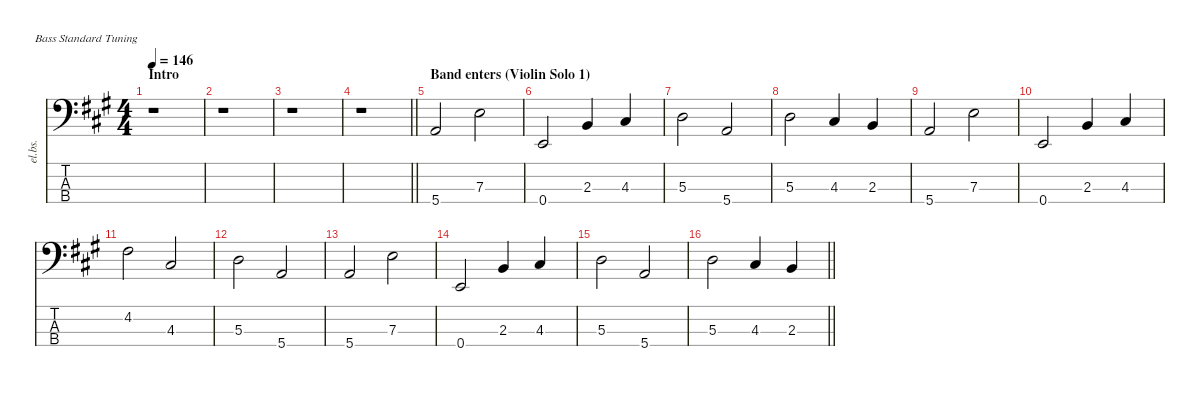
\defaultSystemsLayout 4
\hideDynamics
\bracketExtendMode nobrackets
\otherSystemsTrackNameOrientation horizontal
\track ("Bass" "el.bs.") {defaultSystemsLayout 8 instrument electricbassfinger}
\staff {score tabs}
\tuning (G2 D2 A1 E1)
\ts (4 4)
\beaming (8 2 2 2 2)
\section ("" "Intro")
\tempo 146
\clef f4
\ks a
r.1{dy f instrument electricbassfinger beam Down} |
r.1{beam Down} |
r.1{beam Down} |
\barLineRight lightlight
r.1{beam Down} |
\section ("" "Band enters (Violin Solo 1)")
5.4{acc forcenatural}.2{beam Up} 7.3{acc forcenatural}.2{beam Down} |
0.4{acc forcenatural}.2{beam Up} 2.3{acc forcenatural}.4{beam Up} 4.3{acc #}.4{beam Up} |
5.3{acc forcenatural}.2{beam Down} 5.4{acc forcenatural}.2{beam Up} |
5.3{acc forcenatural}.2{beam Down} 4.3{acc #}.4{beam Up} 2.3{acc forcenatural}.4{beam Up} |
5.4{acc forcenatural}.2{beam Up} 7.3{acc forcenatural}.2{beam Down} |
0.4{acc forcenatural}.2{beam Up} 2.3{acc forcenatural}.4{beam Up} 4.3{acc #}.4{beam Up} |
4.2{acc #}.2{beam Down} 4.3{acc #}.2{beam Up} |
5.3{acc forcenatural}.2{beam Down} 5.4{acc forcenatural}.2{beam Up} |
5.4{acc forcenatural}.2{beam Up} 7.3{acc forcenatural}.2{beam Down} |
0.4{acc forcenatural}.2{beam Up} 2.3{acc forcenatural}.4{beam Up} 4.3{acc #}.4{beam Up} |
5.3{acc forcenatural}.2{beam Down} 5.4{acc forcenatural}.2{beam Up} |
\barLineRight lightlight
5.3{acc forcenatural}.2{beam Down} 4.3{acc #}.4{beam Up} 2.3{acc forcenatural}.4{beam Up}
